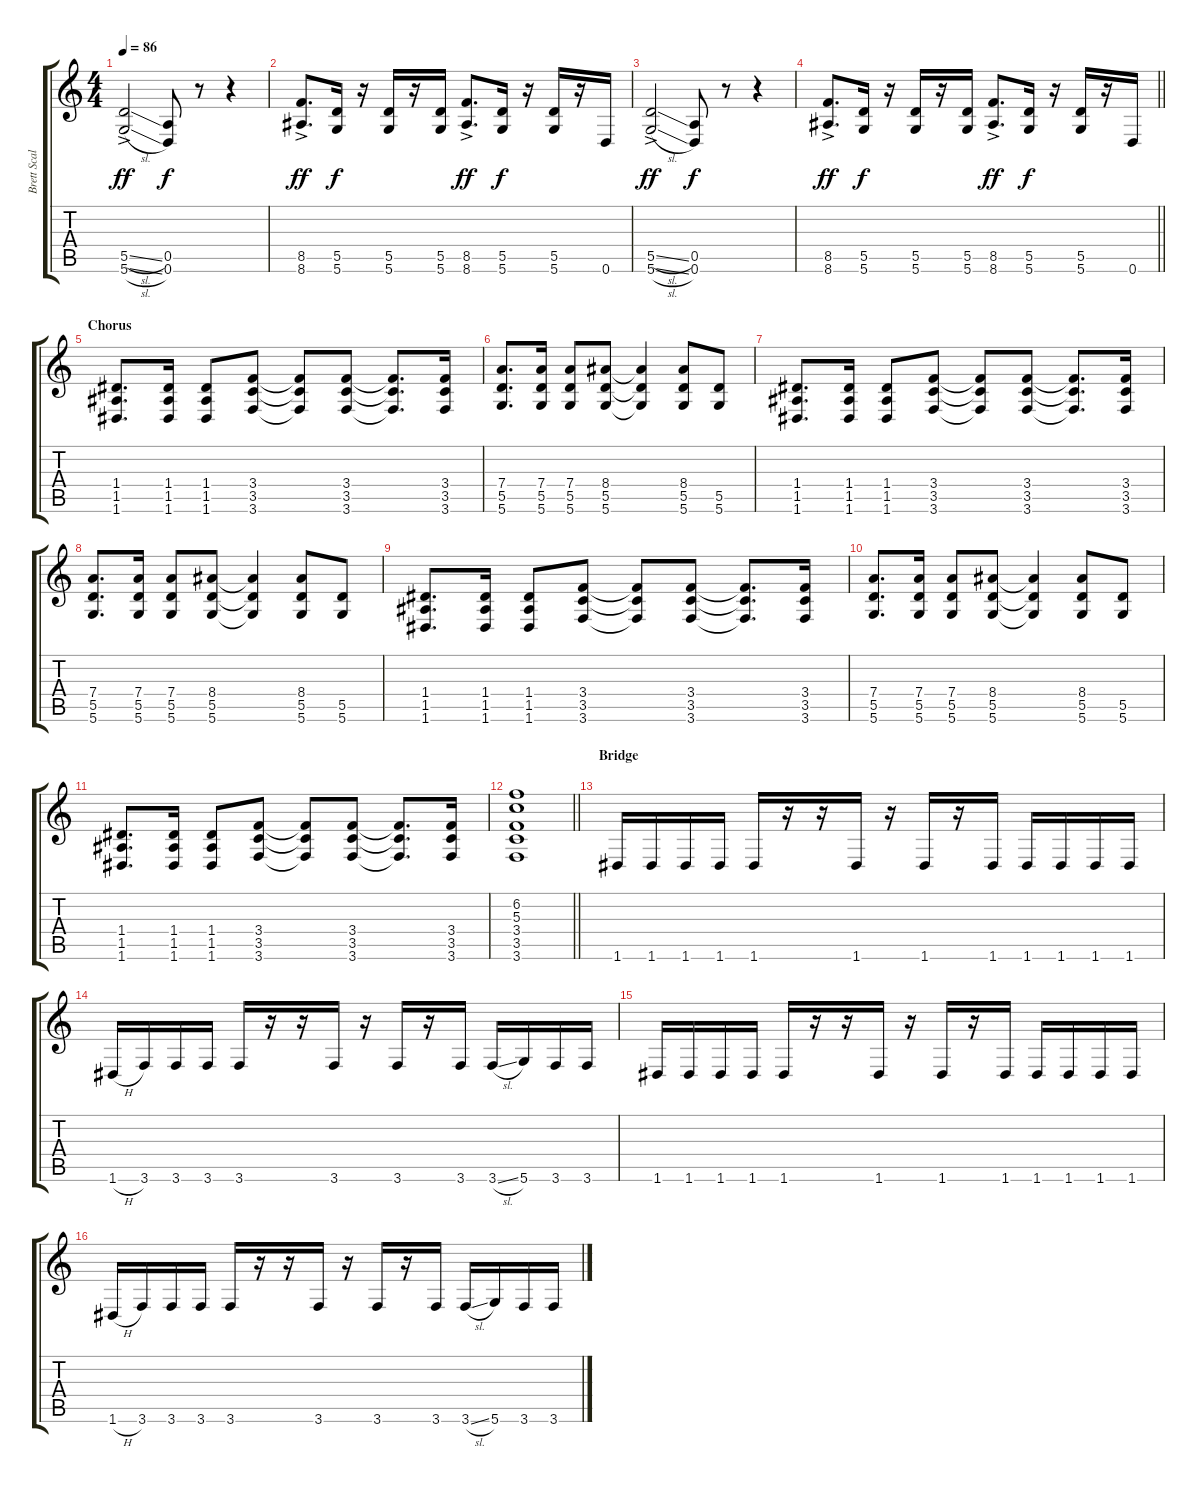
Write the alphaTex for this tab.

\track ("Brett Scallions (Rhythm Guitar)" "Brett Scal") {instrument distortionguitar}
\staff {score tabs}
\tuning (E4 B3 G3 D3 A2 D2) {hide}
\ts (4 4)
\tempo 86
\clef g2
\ks c
(5.5{sl ac} 5.6{sl}).2{dy ff} (0.5 0.6).8{dy f} r.8 r.4 |
(8.5{ac} 8.6).8{d dy ff} (5.5 5.6).16{dy f} r.16 (5.5 5.6).16 r.16 (5.5 5.6).16 (8.5{ac} 8.6).8{d dy ff} (5.5 5.6).16{dy f} r.16 (5.5 5.6).16 r.16 0.6.16 |
(5.5{sl ac} 5.6{sl}).2{dy ff} (0.5 0.6).8{dy f} r.8 r.4 |
\barLineRight lightlight
(8.5{ac} 8.6).8{d dy ff} (5.5 5.6).16{dy f} r.16 (5.5 5.6).16 r.16 (5.5 5.6).16 (8.5{ac} 8.6).8{d dy ff} (5.5 5.6).16{dy f} r.16 (5.5 5.6).16 r.16 0.6.16 |
\section ("" "Chorus")
(1.4 1.5 1.6).8{d} (1.4 1.5 1.6).16 (1.4 1.5 1.6).8 (3.4 3.5 3.6).8 (3.4{t} 3.5{t} 3.6{t}).8 (3.4 3.5 3.6).8 (3.4{t} 3.5{t} 3.6{t}).8{d} (3.4 3.5 3.6).16 |
(7.4 5.5 5.6).8{d} (7.4 5.5 5.6).16 (7.4 5.5 5.6).8 (8.4 5.5 5.6).8 (8.4{t} 5.5{t} 5.6{t}).4 (8.4 5.5 5.6).8 (5.5 5.6).8 |
(1.4 1.5 1.6).8{d} (1.4 1.5 1.6).16 (1.4 1.5 1.6).8 (3.4 3.5 3.6).8 (3.4{t} 3.5{t} 3.6{t}).8 (3.4 3.5 3.6).8 (3.4{t} 3.5{t} 3.6{t}).8{d} (3.4 3.5 3.6).16 |
(7.4 5.5 5.6).8{d} (7.4 5.5 5.6).16 (7.4 5.5 5.6).8 (8.4 5.5 5.6).8 (8.4{t} 5.5{t} 5.6{t}).4 (8.4 5.5 5.6).8 (5.5 5.6).8 |
(1.4 1.5 1.6).8{d} (1.4 1.5 1.6).16 (1.4 1.5 1.6).8 (3.4 3.5 3.6).8 (3.4{t} 3.5{t} 3.6{t}).8 (3.4 3.5 3.6).8 (3.4{t} 3.5{t} 3.6{t}).8{d} (3.4 3.5 3.6).16 |
(7.4 5.5 5.6).8{d} (7.4 5.5 5.6).16 (7.4 5.5 5.6).8 (8.4 5.5 5.6).8 (8.4{t} 5.5{t} 5.6{t}).4 (8.4 5.5 5.6).8 (5.5 5.6).8 |
(1.4 1.5 1.6).8{d} (1.4 1.5 1.6).16 (1.4 1.5 1.6).8 (3.4 3.5 3.6).8 (3.4{t} 3.5{t} 3.6{t}).8 (3.4 3.5 3.6).8 (3.4{t} 3.5{t} 3.6{t}).8{d} (3.4 3.5 3.6).16 |
\barLineRight lightlight
(6.2 5.3 3.4 3.5 3.6).1 |
\section ("" "Bridge")
1.6.16{volume 16} 1.6.16 1.6.16 1.6.16 1.6.16 r.16 r.16 1.6.16 r.16 1.6.16 r.16 1.6.16 1.6.16 1.6.16 1.6.16 1.6.16 |
1.6{h}.16 3.6.16 3.6.16 3.6.16 3.6.16 r.16 r.16 3.6.16 r.16 3.6.16 r.16 3.6.16 3.6{sl}.16 5.6.16 3.6.16 3.6.16 |
1.6.16 1.6.16 1.6.16 1.6.16 1.6.16 r.16 r.16 1.6.16 r.16 1.6.16 r.16 1.6.16 1.6.16 1.6.16 1.6.16 1.6.16 |
1.6{h}.16 3.6.16 3.6.16 3.6.16 3.6.16 r.16 r.16 3.6.16 r.16 3.6.16 r.16 3.6.16 3.6{sl}.16 5.6.16 3.6.16 3.6.16
